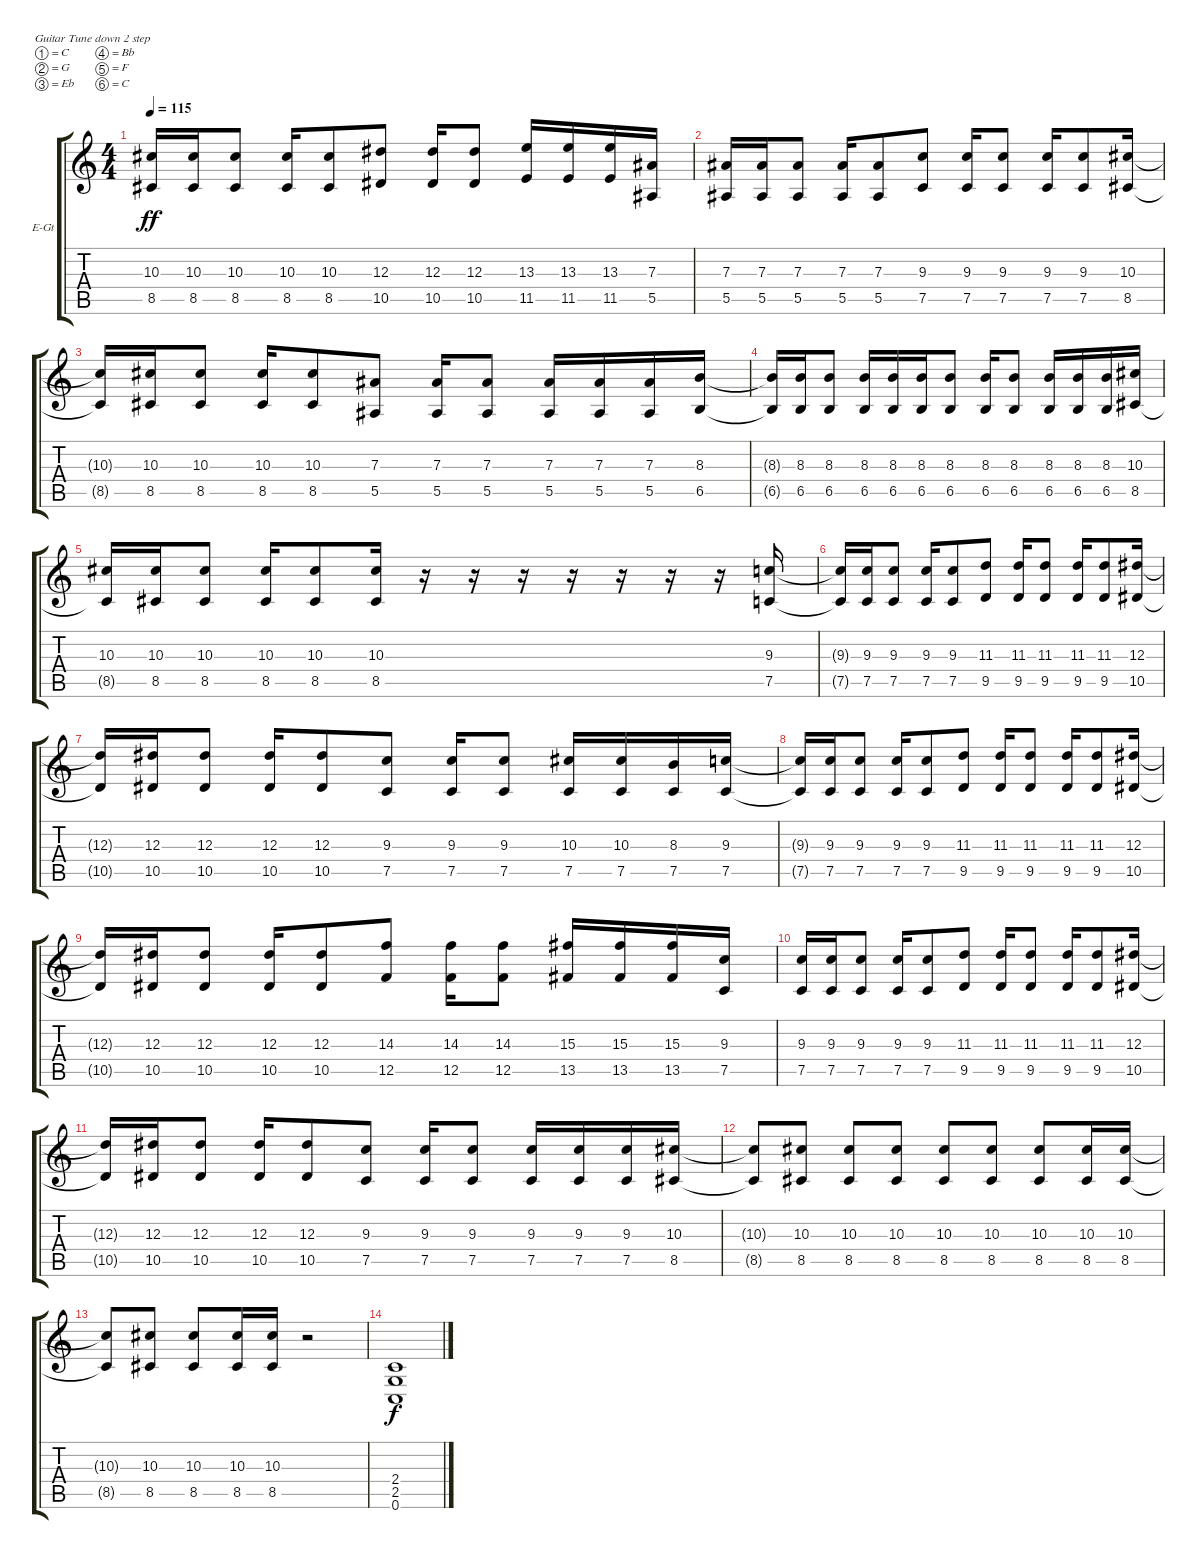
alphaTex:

\bracketExtendMode groupsimilarinstruments
\firstSystemTrackNameOrientation horizontal
\otherSystemsTrackNameOrientation horizontal
\track ("Electric Guitar 1" "E-Gt") {instrument distortionguitar}
\staff {score tabs}
\tuning (C4 G3 Eb3 Bb2 F2 C2)
\ts (4 4)
\tempo 115
\clef g2
\ks c
(8.5{t} 10.3{t}).16{dy ff} (8.5 10.3).16 (8.5 10.3).8 (8.5 10.3).16 (8.5 10.3).8 (10.5 12.3).8 (10.5 12.3).16 (10.5 12.3).8 (11.5 13.3).16 (11.5 13.3).16 (11.5 13.3).16 (5.5 7.3).16 |
(5.5 7.3).16 (5.5 7.3).16 (5.5 7.3).8 (5.5 7.3).16 (5.5 7.3).8 (7.5 9.3).8 (7.5 9.3).16 (7.5 9.3).8 (7.5 9.3).16 (7.5 9.3).8 (8.5 10.3).16 |
(8.5{t} 10.3{t}).16 (8.5 10.3).16 (8.5 10.3).8 (8.5 10.3).16 (8.5 10.3).8 (5.5 7.3).8 (5.5 7.3).16 (5.5 7.3).8 (5.5 7.3).16 (5.5 7.3).16 (5.5 7.3).16 (6.5 8.3).16 |
(6.5{t} 8.3{t}).16 (6.5 8.3).16 (6.5 8.3).8 (6.5 8.3).16 (6.5 8.3).16 (6.5 8.3).16 (6.5 8.3).8 (6.5 8.3).16 (6.5 8.3).8 (6.5 8.3).16 (6.5 8.3).16 (6.5 8.3).16 (8.5 10.3).16 |
(8.5{t} 10.3).16 (8.5 10.3).16 (8.5 10.3).8 (8.5 10.3).16 (8.5 10.3).8 (8.5 10.3).16 r.16 r.16 r.16 r.16 r.16 r.16 r.16 (7.5 9.3).16 |
(7.5{t} 9.3{t}).16 (7.5 9.3).16 (7.5 9.3).8 (7.5 9.3).16 (7.5 9.3).8 (9.5 11.3).8 (9.5 11.3).16 (9.5 11.3).8 (9.5 11.3).16 (9.5 11.3).8 (10.5 12.3).16 |
(10.5{t} 12.3{t}).16 (10.5 12.3).16 (10.5 12.3).8 (10.5 12.3).16 (10.5 12.3).8 (7.5 9.3).8 (7.5 9.3).16 (7.5 9.3).8 (7.5 10.3).16 (7.5 10.3).16 (7.5 8.3).16 (7.5 9.3).16 |
(7.5{t} 9.3{t}).16 (7.5 9.3).16 (7.5 9.3).8 (7.5 9.3).16 (7.5 9.3).8 (9.5 11.3).8 (9.5 11.3).16 (9.5 11.3).8 (9.5 11.3).16 (9.5 11.3).8 (10.5 12.3).16 |
(10.5{t} 12.3{t}).16 (10.5 12.3).16 (10.5 12.3).8 (10.5 12.3).16 (10.5 12.3).8 (12.5 14.3).8 (12.5 14.3).16 (12.5 14.3).8 (13.5 15.3).16 (13.5 15.3).16 (13.5 15.3).16 (7.5 9.3).16 |
(7.5 9.3).16 (7.5 9.3).16 (7.5 9.3).8 (7.5 9.3).16 (7.5 9.3).8 (9.5 11.3).8 (9.5 11.3).16 (9.5 11.3).8 (9.5 11.3).16 (9.5 11.3).8 (10.5 12.3).16 |
(10.5{t} 12.3{t}).16 (10.5 12.3).16 (10.5 12.3).8 (10.5 12.3).16 (10.5 12.3).8 (7.5 9.3).8 (7.5 9.3).16 (7.5 9.3).8 (7.5 9.3).16 (7.5 9.3).16 (7.5 9.3).16 (8.5 10.3).16 |
(8.5{t} 10.3{t}).8 (8.5 10.3).8 (8.5 10.3).8 (8.5 10.3).8 (8.5 10.3).8 (8.5 10.3).8 (8.5 10.3).8 (8.5 10.3).16 (10.3 8.5).16 |
(8.5{t} 10.3{t}).8 (8.5 10.3).8 (10.3 8.5).8 (10.3 8.5).16 (8.5 10.3).16 r.2 |
(2.4 2.5 0.6).1{dy f}
